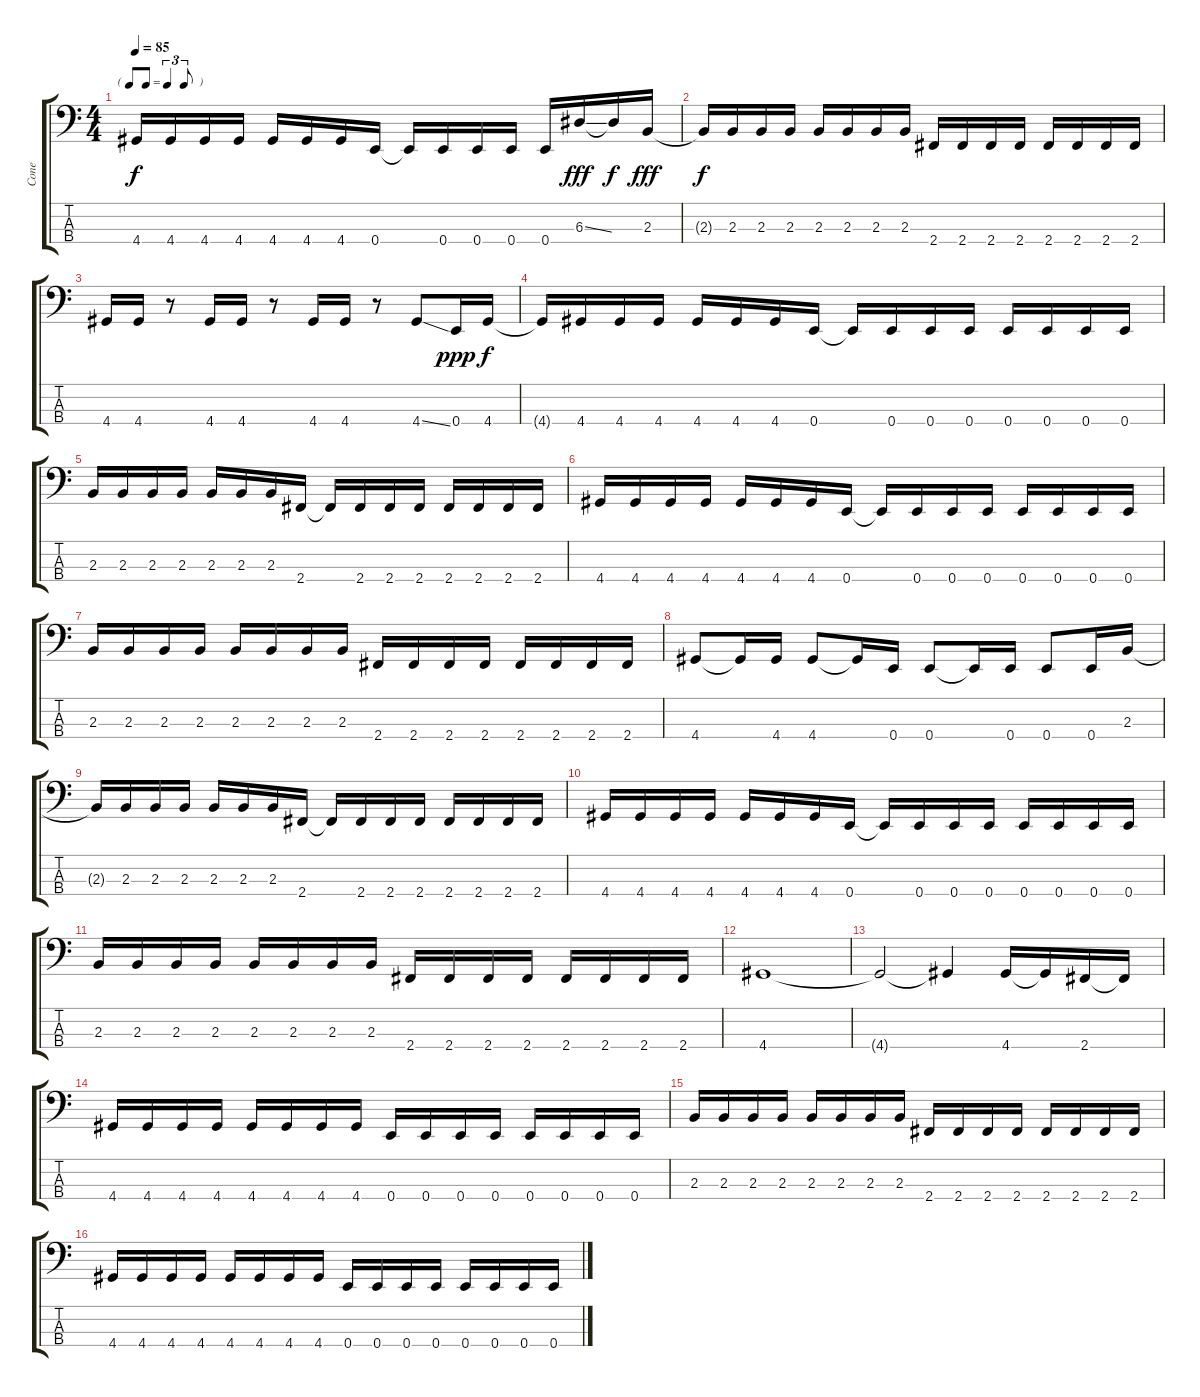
\track ("Cone" "Cone") {instrument electricbasspick}
\staff {score tabs}
\tuning (G2 D2 A1 E1) {hide}
\ts (4 4)
\tf triplet8th
\tempo 85
\clef f4
\ks c
4.4{t}.16{dy f} 4.4.16 4.4.16 4.4.16 4.4.16 4.4.16 4.4.16 0.4.16 0.4{t}.16 0.4.16 0.4.16 0.4.16 0.4.16 6.3{ss}.16{dy fff} 6.3{t}.16{dy f} 2.3.16{dy fff} |
2.3{t}.16{dy f} 2.3.16 2.3.16 2.3.16 2.3.16 2.3.16 2.3.16 2.3.16 2.4.16 2.4.16 2.4.16 2.4.16 2.4.16 2.4.16 2.4.16 2.4.16 |
4.4.16 4.4.16 r.8 4.4.16 4.4.16 r.8 4.4.16 4.4.16 r.8 4.4{ss}.8 0.4.16{dy ppp} 4.4.16{dy f} |
4.4{t}.16 4.4.16 4.4.16 4.4.16 4.4.16 4.4.16 4.4.16 0.4.16 0.4{t}.16 0.4.16 0.4.16 0.4.16 0.4.16 0.4.16 0.4.16 0.4.16 |
2.3.16 2.3.16 2.3.16 2.3.16 2.3.16 2.3.16 2.3.16 2.4.16 2.4{t}.16 2.4.16 2.4.16 2.4.16 2.4.16 2.4.16 2.4.16 2.4.16 |
4.4.16 4.4.16 4.4.16 4.4.16 4.4.16 4.4.16 4.4.16 0.4.16 0.4{t}.16 0.4.16 0.4.16 0.4.16 0.4.16 0.4.16 0.4.16 0.4.16 |
2.3.16 2.3.16 2.3.16 2.3.16 2.3.16 2.3.16 2.3.16 2.3.16 2.4.16 2.4.16 2.4.16 2.4.16 2.4.16 2.4.16 2.4.16 2.4.16 |
4.4.8 4.4{t}.16 4.4.16 4.4.8 4.4{t}.16 0.4.16 0.4.8 0.4{t}.16 0.4.16 0.4.8 0.4.16 2.3.16 |
2.3{t}.16 2.3.16 2.3.16 2.3.16 2.3.16 2.3.16 2.3.16 2.4.16 2.4{t}.16 2.4.16 2.4.16 2.4.16 2.4.16 2.4.16 2.4.16 2.4.16 |
4.4.16 4.4.16 4.4.16 4.4.16 4.4.16 4.4.16 4.4.16 0.4.16 0.4{t}.16 0.4.16 0.4.16 0.4.16 0.4.16 0.4.16 0.4.16 0.4.16 |
2.3.16 2.3.16 2.3.16 2.3.16 2.3.16 2.3.16 2.3.16 2.3.16 2.4.16 2.4.16 2.4.16 2.4.16 2.4.16 2.4.16 2.4.16 2.4.16 |
4.4.1 |
4.4{t}.2 4.4{t}.4 4.4.16 4.4{t}.16 2.4.16 2.4{t}.16 |
4.4.16 4.4.16 4.4.16 4.4.16 4.4.16 4.4.16 4.4.16 4.4.16 0.4.16 0.4.16 0.4.16 0.4.16 0.4.16 0.4.16 0.4.16 0.4.16 |
2.3.16 2.3.16 2.3.16 2.3.16 2.3.16 2.3.16 2.3.16 2.3.16 2.4.16 2.4.16 2.4.16 2.4.16 2.4.16 2.4.16 2.4.16 2.4.16 |
4.4.16 4.4.16 4.4.16 4.4.16 4.4.16 4.4.16 4.4.16 4.4.16 0.4.16 0.4.16 0.4.16 0.4.16 0.4.16 0.4.16 0.4.16 0.4.16
